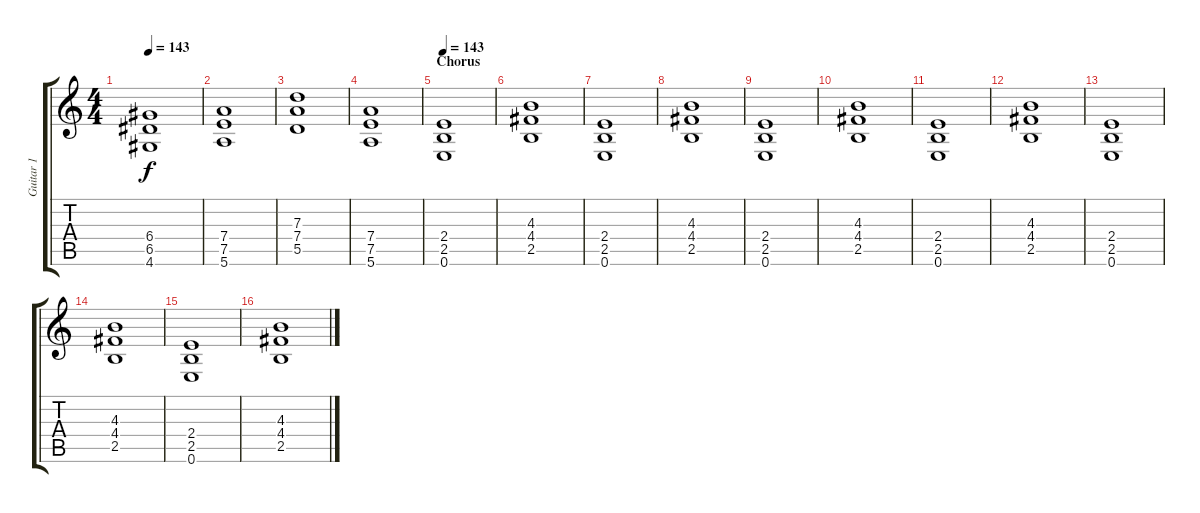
\track ("Guitar 1 " "Guitar 1 ") {instrument distortionguitar}
\staff {score tabs}
\tuning (E4 B3 G3 D3 A2 E2) {hide}
\ts (4 4)
\tempo 143
\clef g2
\ks c
(6.4 6.5 4.6).1{dy f} |
(7.4 7.5 5.6).1 |
(7.3 7.4 5.5).1 |
(7.4 7.5 5.6).1 |
\section ("" "Chorus")
\tempo 143
(2.4 2.5 0.6).1 |
(4.3 4.4 2.5).1 |
(2.4 2.5 0.6).1 |
(4.3 4.4 2.5).1 |
(2.4 2.5 0.6).1 |
(4.3 4.4 2.5).1 |
(2.4 2.5 0.6).1 |
(4.3 4.4 2.5).1 |
(2.4 2.5 0.6).1 |
(4.3 4.4 2.5).1 |
(2.4 2.5 0.6).1 |
(4.3 4.4 2.5).1
